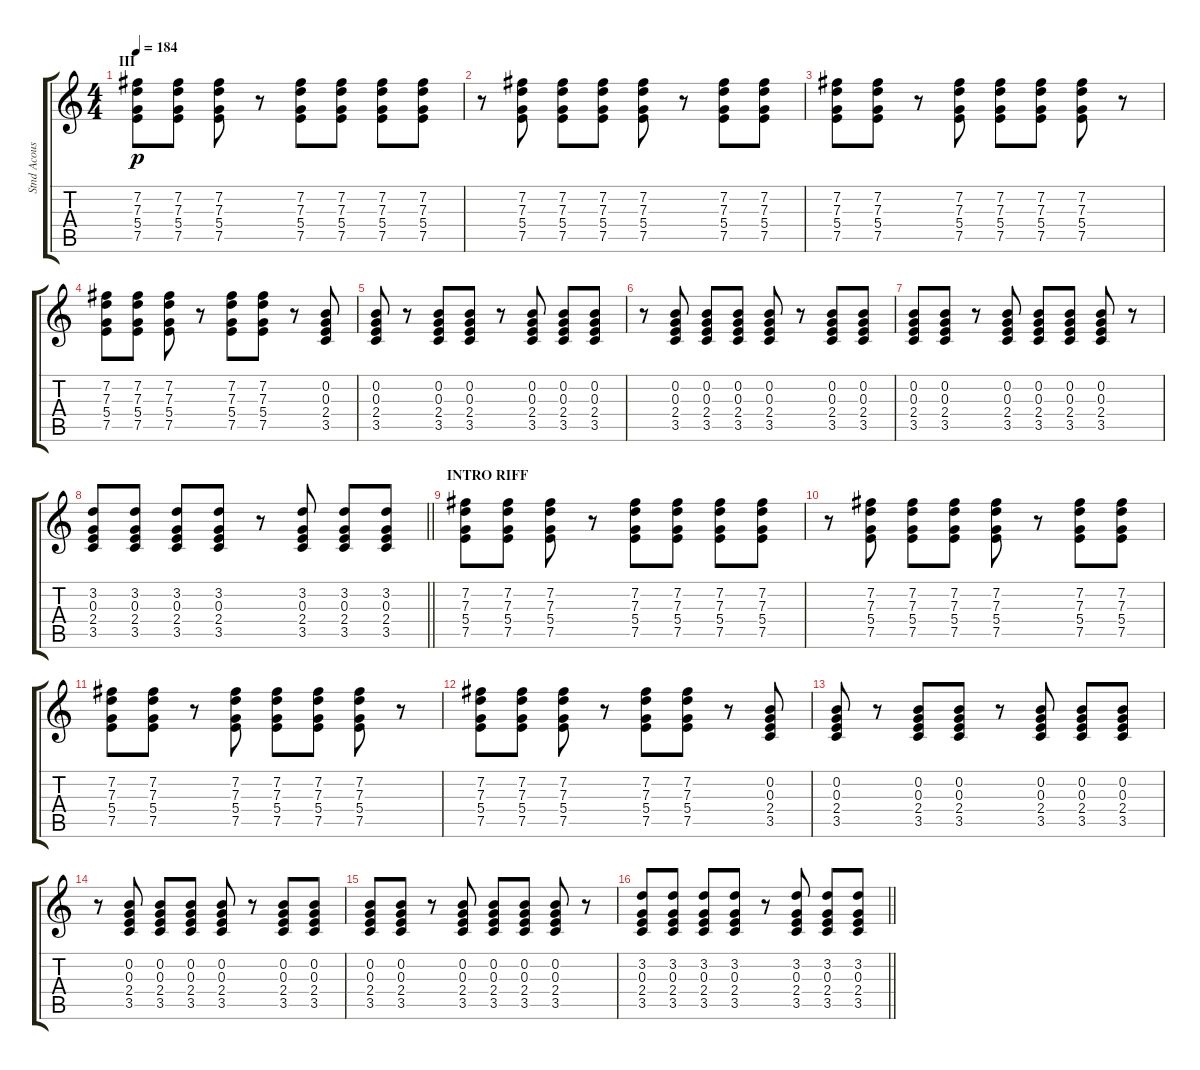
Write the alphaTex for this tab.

\track ("Stnd Acoustic Version" "Stnd Acous") {instrument acousticguitarsteel}
\staff {score tabs}
\tuning (E4 B3 G3 D3 A2 E2) {hide}
\ts (4 4)
\section ("" "III")
\tempo 184
\clef g2
\ks c
(7.2 7.3 5.4 7.5).8{dy p} (7.2 7.3 5.4 7.5).8 (7.2 7.3 5.4 7.5).8 r.8 (7.2 7.3 5.4 7.5).8 (7.2 7.3 5.4 7.5).8 (7.2 7.3 5.4 7.5).8 (7.2 7.3 5.4 7.5).8 |
r.8 (7.2 7.3 5.4 7.5).8 (7.2 7.3 5.4 7.5).8 (7.2 7.3 5.4 7.5).8 (7.2 7.3 5.4 7.5).8 r.8 (7.2 7.3 5.4 7.5).8 (7.2 7.3 5.4 7.5).8 |
(7.2 7.3 5.4 7.5).8 (7.2 7.3 5.4 7.5).8 r.8 (7.2 7.3 5.4 7.5).8 (7.2 7.3 5.4 7.5).8 (7.2 7.3 5.4 7.5).8 (7.2 7.3 5.4 7.5).8 r.8 |
(7.2 7.3 5.4 7.5).8 (7.2 7.3 5.4 7.5).8 (7.2 7.3 5.4 7.5).8 r.8 (7.2 7.3 5.4 7.5).8 (7.2 7.3 5.4 7.5).8 r.8 (0.2 0.3 2.4 3.5).8 |
(0.2 0.3 2.4 3.5).8 r.8 (0.2 0.3 2.4 3.5).8 (0.2 0.3 2.4 3.5).8 r.8 (0.2 0.3 2.4 3.5).8 (0.2 0.3 2.4 3.5).8 (0.2 0.3 2.4 3.5).8 |
r.8 (0.2 0.3 2.4 3.5).8 (0.2 0.3 2.4 3.5).8 (0.2 0.3 2.4 3.5).8 (0.2 0.3 2.4 3.5).8 r.8 (0.2 0.3 2.4 3.5).8 (0.2 0.3 2.4 3.5).8 |
(0.2 0.3 2.4 3.5).8 (0.2 0.3 2.4 3.5).8 r.8 (0.2 0.3 2.4 3.5).8 (0.2 0.3 2.4 3.5).8 (0.2 0.3 2.4 3.5).8 (0.2 0.3 2.4 3.5).8 r.8 |
\barLineRight lightlight
(3.2 0.3 2.4 3.5).8 (3.2 0.3 2.4 3.5).8 (3.2 0.3 2.4 3.5).8 (3.2 0.3 2.4 3.5).8 r.8 (3.2 0.3 2.4 3.5).8 (3.2 0.3 2.4 3.5).8 (3.2 0.3 2.4 3.5).8 |
\section ("" "INTRO RIFF")
(7.2 7.3 5.4 7.5).8 (7.2 7.3 5.4 7.5).8 (7.2 7.3 5.4 7.5).8 r.8 (7.2 7.3 5.4 7.5).8 (7.2 7.3 5.4 7.5).8 (7.2 7.3 5.4 7.5).8 (7.2 7.3 5.4 7.5).8 |
r.8 (7.2 7.3 5.4 7.5).8 (7.2 7.3 5.4 7.5).8 (7.2 7.3 5.4 7.5).8 (7.2 7.3 5.4 7.5).8 r.8 (7.2 7.3 5.4 7.5).8 (7.2 7.3 5.4 7.5).8 |
(7.2 7.3 5.4 7.5).8 (7.2 7.3 5.4 7.5).8 r.8 (7.2 7.3 5.4 7.5).8 (7.2 7.3 5.4 7.5).8 (7.2 7.3 5.4 7.5).8 (7.2 7.3 5.4 7.5).8 r.8 |
(7.2 7.3 5.4 7.5).8 (7.2 7.3 5.4 7.5).8 (7.2 7.3 5.4 7.5).8 r.8 (7.2 7.3 5.4 7.5).8 (7.2 7.3 5.4 7.5).8 r.8 (0.2 0.3 2.4 3.5).8 |
(0.2 0.3 2.4 3.5).8 r.8 (0.2 0.3 2.4 3.5).8 (0.2 0.3 2.4 3.5).8 r.8 (0.2 0.3 2.4 3.5).8 (0.2 0.3 2.4 3.5).8 (0.2 0.3 2.4 3.5).8 |
r.8 (0.2 0.3 2.4 3.5).8 (0.2 0.3 2.4 3.5).8 (0.2 0.3 2.4 3.5).8 (0.2 0.3 2.4 3.5).8 r.8 (0.2 0.3 2.4 3.5).8 (0.2 0.3 2.4 3.5).8 |
(0.2 0.3 2.4 3.5).8 (0.2 0.3 2.4 3.5).8 r.8 (0.2 0.3 2.4 3.5).8 (0.2 0.3 2.4 3.5).8 (0.2 0.3 2.4 3.5).8 (0.2 0.3 2.4 3.5).8 r.8 |
\barLineRight lightlight
(3.2 0.3 2.4 3.5).8 (3.2 0.3 2.4 3.5).8 (3.2 0.3 2.4 3.5).8 (3.2 0.3 2.4 3.5).8 r.8 (3.2 0.3 2.4 3.5).8 (3.2 0.3 2.4 3.5).8 (3.2 0.3 2.4 3.5).8
